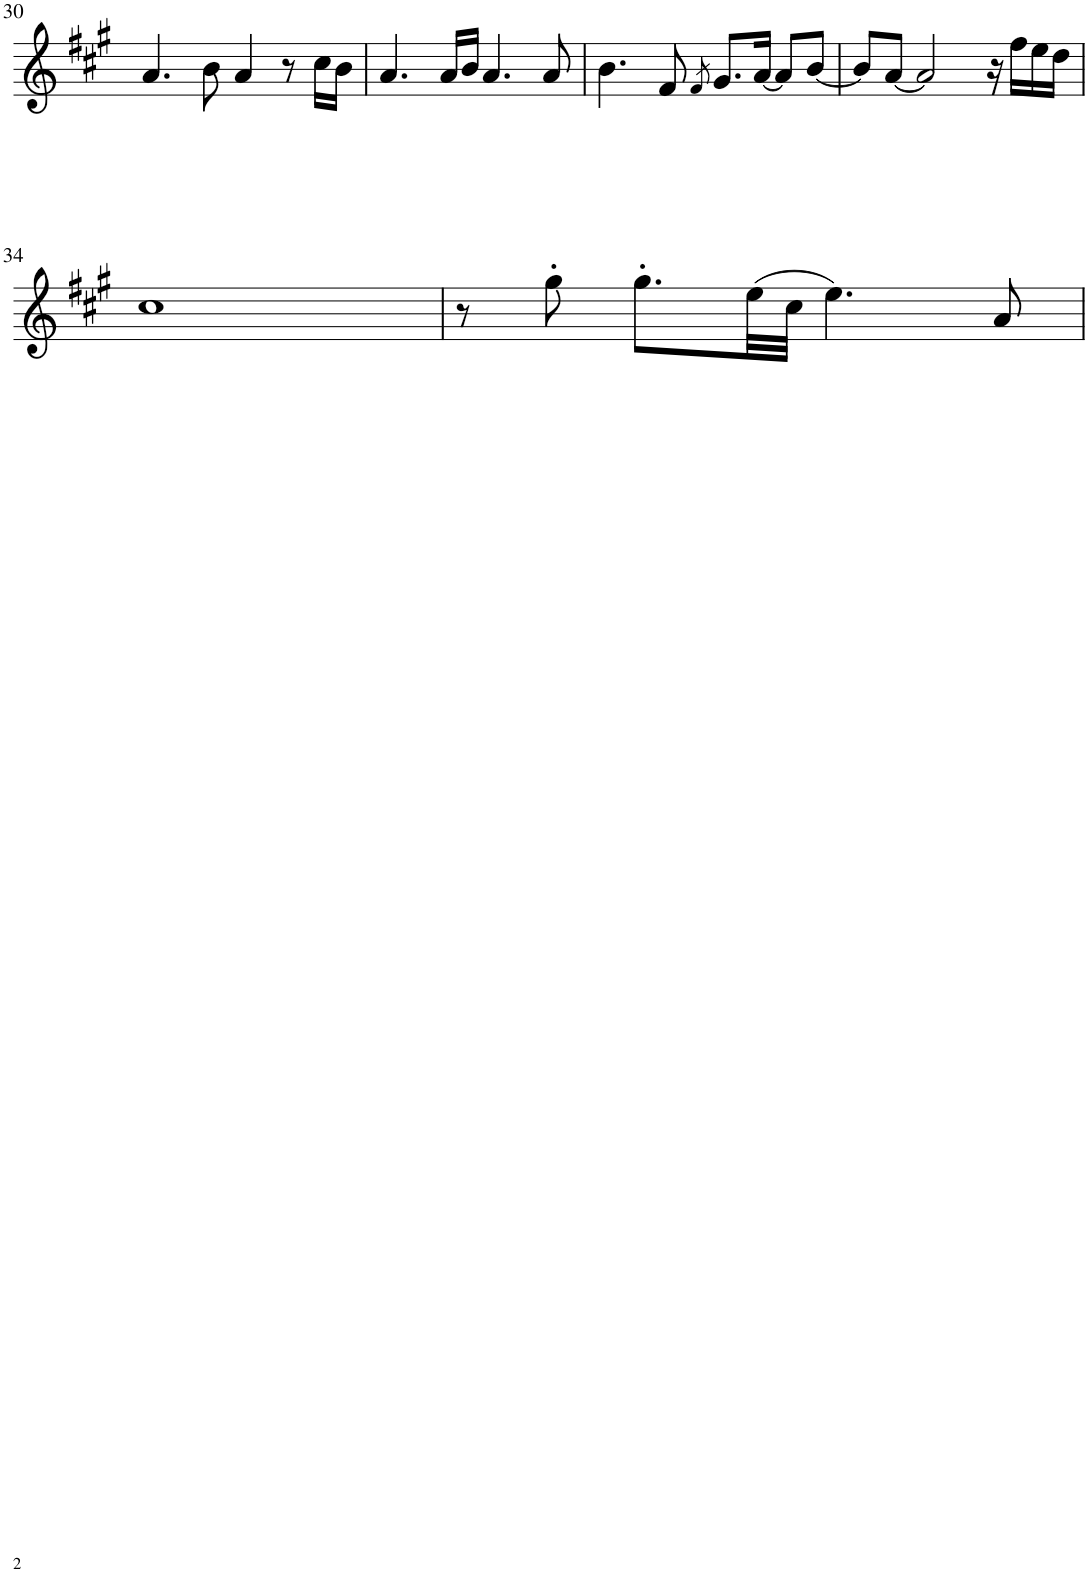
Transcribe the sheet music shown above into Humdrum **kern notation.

**kern
*part1
*staff1
*I"Voice
*I'V
!!LO:PB:g=z
*clefG2
*k[f#c#g#]
*M4/4
=30
4.a/
8b\
4a/
8r
16cc#\LL
16b\JJ
=31
4.a/
16a/LL
16b/JJ
4.a/
8a/
=32
4.b\
8f#/
8qf#/
8.g#/L
[<16a/Jk
8a/L]
[<8b/J
=33
8b/L]
[<8a/J
2a/]
16r
16ff#\LL
16ee\
16dd\JJ
!!LO:LB:g=z
=34
1cc#
=35
8r
8gg#'\
8.gg#'\L
(>32ee\LL
32cc#\JJJ
4.ee\)
8a/
=
*-
